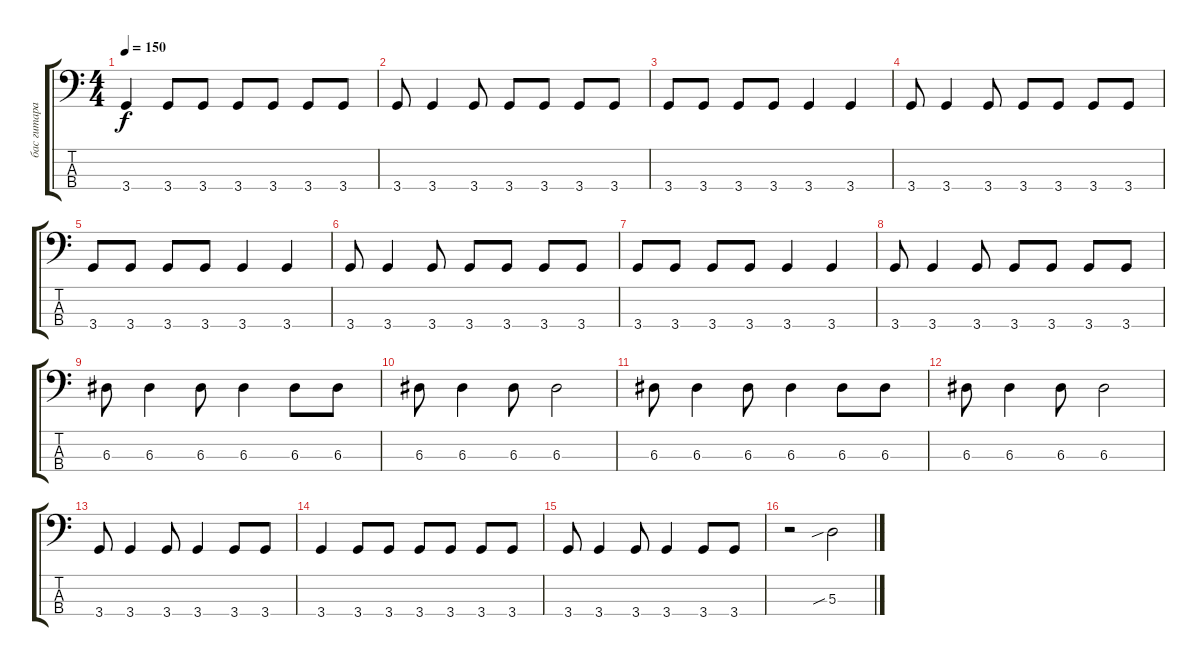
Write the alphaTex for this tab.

\track ("бас гитара" "бас гитара") {instrument electricbassfinger}
\staff {score tabs}
\tuning (G2 D2 A1 E1) {hide}
\ts (4 4)
\tempo 150
\clef f4
\ks c
3.4.4{dy f} 3.4.8 3.4.8 3.4.8 3.4.8 3.4.8 3.4.8 |
3.4.8 3.4.4 3.4.8 3.4.8 3.4.8 3.4.8 3.4.8 |
3.4.8 3.4.8 3.4.8 3.4.8 3.4.4 3.4.4 |
3.4.8 3.4.4 3.4.8 3.4.8 3.4.8 3.4.8 3.4.8 |
3.4.8 3.4.8 3.4.8 3.4.8 3.4.4 3.4.4 |
3.4.8 3.4.4 3.4.8 3.4.8 3.4.8 3.4.8 3.4.8 |
3.4.8 3.4.8 3.4.8 3.4.8 3.4.4 3.4.4 |
3.4.8 3.4.4 3.4.8 3.4.8 3.4.8 3.4.8 3.4.8 |
6.3.8 6.3.4 6.3.8 6.3.4 6.3.8 6.3.8 |
6.3.8 6.3.4 6.3.8 6.3.2 |
6.3.8 6.3.4 6.3.8 6.3.4 6.3.8 6.3.8 |
6.3.8 6.3.4 6.3.8 6.3.2 |
3.4.8 3.4.4 3.4.8 3.4.4 3.4.8 3.4.8 |
3.4.4 3.4.8 3.4.8 3.4.8 3.4.8 3.4.8 3.4.8 |
3.4.8 3.4.4 3.4.8 3.4.4 3.4.8 3.4.8 |
r.2 5.3{sib}.2
